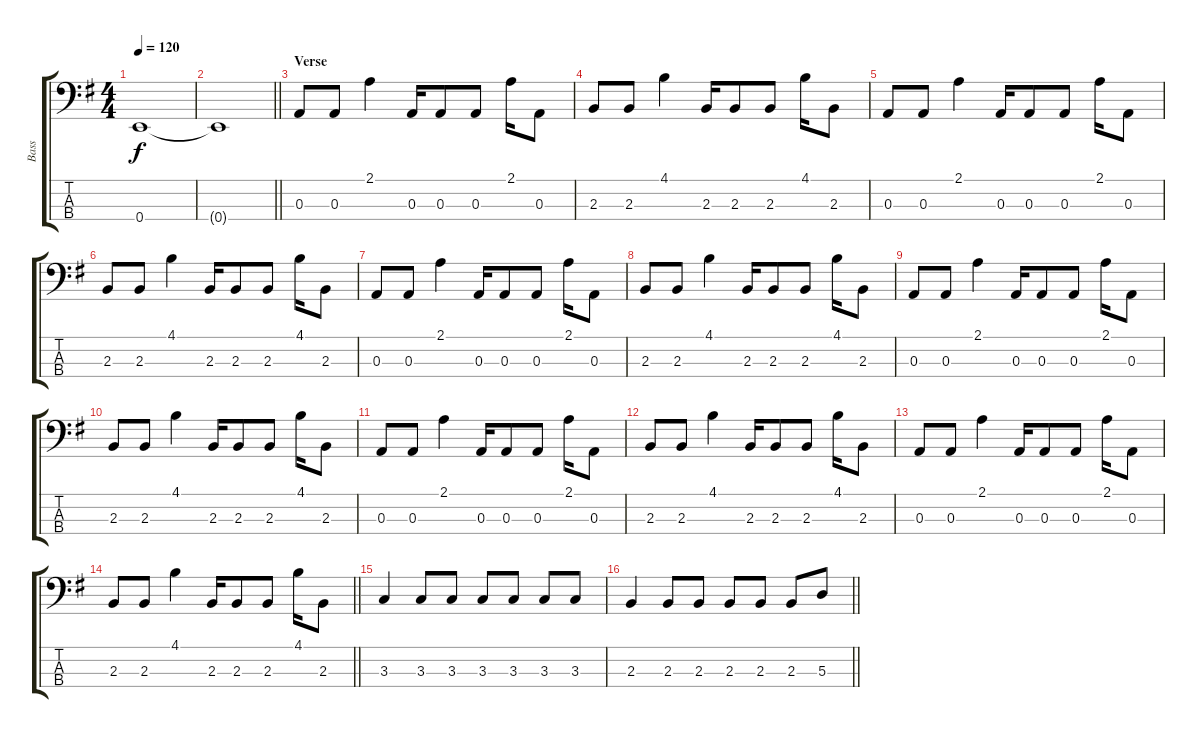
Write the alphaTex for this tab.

\track ("Bass" "Bass") {instrument electricbassfinger}
\staff {score tabs}
\tuning (G2 D2 A1 E1) {hide}
\ts (4 4)
\tempo 120
\clef f4
\ks g
0.4.1{dy f} |
\barLineRight lightlight
0.4{t}.1 |
\section ("" "Verse")
0.3.8 0.3.8 2.1.4 0.3.16 0.3.8 0.3.8 2.1.16 0.3.8 |
2.3.8 2.3.8 4.1.4 2.3.16 2.3.8 2.3.8 4.1.16 2.3.8 |
0.3.8 0.3.8 2.1.4 0.3.16 0.3.8 0.3.8 2.1.16 0.3.8 |
2.3.8 2.3.8 4.1.4 2.3.16 2.3.8 2.3.8 4.1.16 2.3.8 |
0.3.8 0.3.8 2.1.4 0.3.16 0.3.8 0.3.8 2.1.16 0.3.8 |
2.3.8 2.3.8 4.1.4 2.3.16 2.3.8 2.3.8 4.1.16 2.3.8 |
0.3.8 0.3.8 2.1.4 0.3.16 0.3.8 0.3.8 2.1.16 0.3.8 |
2.3.8 2.3.8 4.1.4 2.3.16 2.3.8 2.3.8 4.1.16 2.3.8 |
0.3.8 0.3.8 2.1.4 0.3.16 0.3.8 0.3.8 2.1.16 0.3.8 |
2.3.8 2.3.8 4.1.4 2.3.16 2.3.8 2.3.8 4.1.16 2.3.8 |
0.3.8 0.3.8 2.1.4 0.3.16 0.3.8 0.3.8 2.1.16 0.3.8 |
\barLineRight lightlight
2.3.8 2.3.8 4.1.4 2.3.16 2.3.8 2.3.8 4.1.16 2.3.8 |
3.3.4 3.3.8 3.3.8 3.3.8 3.3.8 3.3.8 3.3.8 |
\barLineRight lightlight
2.3.4 2.3.8 2.3.8 2.3.8 2.3.8 2.3.8 5.3.8
